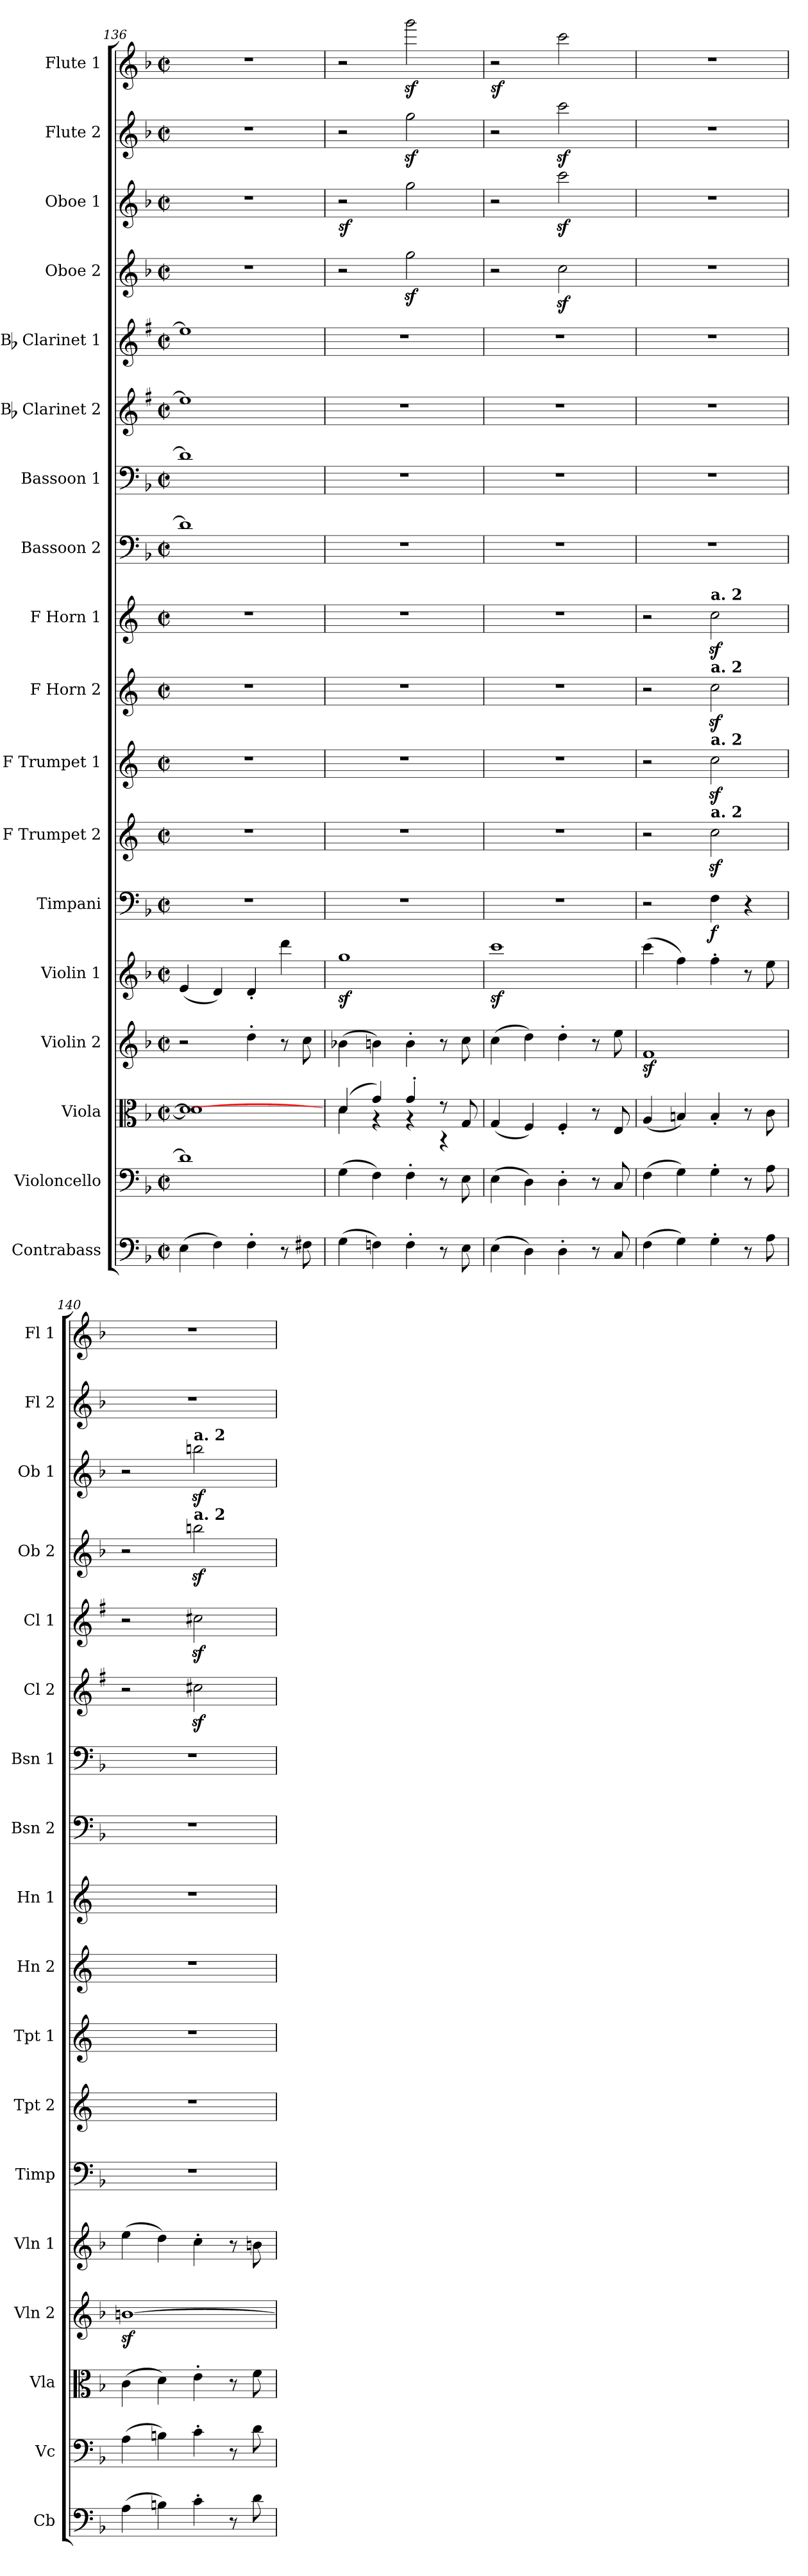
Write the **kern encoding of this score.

**kern	**kern	**kern	**kern	**kern	**kern	**dynam	**kern	**kern	**kern	**kern	**kern	**kern	**kern	**kern	**kern	**kern	**dynam	**kern	**kern	**dynam
*part18	*part17	*part16	*part15	*part14	*part13	*part13	*part12	*part11	*part10	*part9	*part8	*part7	*part6	*part5	*part4	*part3	*part3	*part2	*part1	*part1
*staff18	*staff17	*staff16	*staff15	*staff14	*staff13	*staff13	*staff12	*staff11	*staff10	*staff9	*staff8	*staff7	*staff6	*staff5	*staff4	*staff3	*staff3	*staff2	*staff1	*staff1
*I"Contrabass	*I"Violoncello	*I"Viola	*I"Violin 2	*I"Violin 1	*I"Timpani	*	*I"F Trumpet 2	*I"F Trumpet 1	*I"F Horn 2	*I"F Horn 1	*I"Bassoon 2	*I"Bassoon 1	*I"Bb Clarinet 2	*I"Bb Clarinet 1	*I"Oboe 2	*I"Oboe 1	*	*I"Flute 2	*I"Flute 1	*
*I'Cb	*I'Vc	*I'Vla	*I'Vln 2	*I'Vln 1	*I'Timp	*	*I'Tpt 2	*I'Tpt 1	*I'Hn 2	*I'Hn 1	*I'Bsn 2	*I'Bsn 1	*I'Cl 2	*I'Cl 1	*I'Ob 2	*I'Ob 1	*	*I'Fl 2	*I'Fl 1	*
*clefF4	*clefF4	*clefC3	*clefG2	*clefG2	*clefF4	*	*clefG2	*clefG2	*clefG2	*clefG2	*clefF4	*clefF4	*clefG2	*clefG2	*clefG2	*clefG2	*	*clefG2	*clefG2	*
*ITrd7c12	*	*	*	*	*	*	*ITrd-3c-5	*ITrd-3c-5	*ITrd4c7	*ITrd4c7	*	*	*ITrd1c2	*ITrd1c2	*	*	*	*	*	*
*k[b-]	*k[b-]	*k[b-]	*k[b-]	*k[b-]	*k[b-]	*	*k[b-]	*k[b-]	*k[b-]	*k[b-]	*k[b-]	*k[b-]	*k[b-]	*k[b-]	*k[b-]	*k[b-]	*	*k[b-]	*k[b-]	*
*M2/2	*M2/2	*M2/2	*M2/2	*M2/2	*M2/2	*	*M2/2	*M2/2	*M2/2	*M2/2	*M2/2	*M2/2	*M2/2	*M2/2	*M2/2	*M2/2	*	*M2/2	*M2/2	*
*met(c|)	*met(c|)	*met(c|)	*met(c|)	*met(c|)	*met(c|)	*	*met(c|)	*met(c|)	*met(c|)	*met(c|)	*met(c|)	*met(c|)	*met(c|)	*met(c|)	*met(c|)	*met(c|)	*	*met(c|)	*met(c|)	*
=136	=136	=136	=136	=136	=136	=136	=136	=136	=136	=136	=136	=136	=136	=136	=136	=136	=136	=136	=136	=136
*	*	*^	*	*	*	*	*	*	*	*	*	*	*	*	*	*	*	*	*	*
(4EE\	1d]	1d_	1d]	2r	(4e/	1r	.	1r	1r	1r	1r	1d]	1d]	1dd]	1dd]	1r	1r	.	1r	1r	.
4FF\)	.	.	.	.	4d/)	.	.	.	.	.	.	.	.	.	.	.	.	.	.	.	.
4FF'\	.	.	.	4dd'\	4d'/	.	.	.	.	.	.	.	.	.	.	.	.	.	.	.	.
8r	.	.	.	8r	4ddd\	.	.	.	.	.	.	.	.	.	.	.	.	.	.	.	.
8FF#X\	.	.	.	8cc\	.	.	.	.	.	.	.	.	.	.	.	.	.	.	.	.	.
=137	=137	=137	=137	=137	=137	=137	=137	=137	=137	=137	=137	=137	=137	=137	=137	=137	=137	=137	=137	=137	=137
!	!	!	!	!	!	!	!	!	!	!	!	!	!	!	!	!	!	!LO:DY:b	!	!	!
(4GG\	(4G\	(4d/	4d\	(4b-X\	1ggz<	1r	.	1r	1r	1r	1r	1r	1r	1r	1r	2r	2r	sf	2r	2r	.
4FFn\)	4F\)	4g/)	4r	4bn\)	.	.	.	.	.	.	.	.	.	.	.	.	.	.	.	.	.
4FF'\	4F'\	4g'/	4r	4b'\	.	.	.	.	.	.	.	.	.	.	.	2ggz<\	2gg\	.	2ggz<\	2gggz<\	.
8r	8r	8r	4r	8r	.	.	.	.	.	.	.	.	.	.	.	.	.	.	.	.	.
8EE\	8E\	8G/	.	8cc\	.	.	.	.	.	.	.	.	.	.	.	.	.	.	.	.	.
*	*	*v	*v	*	*	*	*	*	*	*	*	*	*	*	*	*	*	*	*	*	*
=138	=138	=138	=138	=138	=138	=138	=138	=138	=138	=138	=138	=138	=138	=138	=138	=138	=138	=138	=138	=138
!	!	!	!	!	!	!	!	!	!	!	!	!	!	!	!	!	!	!	!	!LO:DY:b
(4EE\	(4E\	(4G/	(4cc\	1cccz<	1r	.	1r	1r	1r	1r	1r	1r	1r	1r	2r	2r	.	2r	2r	sf
4DD\)	4D\)	4F/)	4dd\)	.	.	.	.	.	.	.	.	.	.	.	.	.	.	.	.	.
4DD'\	4D'\	4F'/	4dd'\	.	.	.	.	.	.	.	.	.	.	.	2ccz<\	2cccz<\	.	2cccz<\	2ccc\	.
8r	8r	8r	8r	.	.	.	.	.	.	.	.	.	.	.	.	.	.	.	.	.
8CC/	8C/	8E/	8ee\	.	.	.	.	.	.	.	.	.	.	.	.	.	.	.	.	.
=139	=139	=139	=139	=139	=139	=139	=139	=139	=139	=139	=139	=139	=139	=139	=139	=139	=139	=139	=139	=139
(4FF\	(4F\	(4A/	1fz<	(4ccc\	2r	.	2r	2r	2r	2r	1r	1r	1r	1r	1r	1r	.	1r	1r	.
4GG\)	4G\)	4Bn/)	.	4ff\)	.	.	.	.	.	.	.	.	.	.	.	.	.	.	.	.
!	!	!	!	!	!	!	!	!	!	!LO:TX:a:B:t=a. 2	!	!	!	!	!	!	!	!	!	!
!	!	!	!	!	!	!	!	!	!LO:TX:a:B:t=a. 2	!	!	!	!	!	!	!	!	!	!	!
!	!	!	!	!	!	!	!	!LO:TX:a:B:t=a. 2	!	!	!	!	!	!	!	!	!	!	!	!
!	!	!	!	!	!	!	!LO:TX:a:B:t=a. 2	!	!	!	!	!	!	!	!	!	!	!	!	!
!	!	!	!	!	!	!LO:DY:b	!	!	!	!	!	!	!	!	!	!	!	!	!	!
4GG'\	4G'\	4B'/	.	4ff'\	4F\	f	2ffz<\	2ffz<\	2fz<\	2fz<\	.	.	.	.	.	.	.	.	.	.
8r	8r	8r	.	8r	4r	.	.	.	.	.	.	.	.	.	.	.	.	.	.	.
8AA\	8A\	8c\	.	8ee\	.	.	.	.	.	.	.	.	.	.	.	.	.	.	.	.
=140	=140	=140	=140	=140	=140	=140	=140	=140	=140	=140	=140	=140	=140	=140	=140	=140	=140	=140	=140	=140
(4AA\	(4A\	(4c\	[1bnz<	(4ee\	1r	.	1r	1r	1r	1r	1r	1r	2r	2r	2r	2r	.	1r	1r	.
4BBn\)	4Bn\)	4d\)	.	4dd\)	.	.	.	.	.	.	.	.	.	.	.	.	.	.	.	.
!	!	!	!	!	!	!	!	!	!	!	!	!	!	!	!	!LO:TX:a:B:t=a. 2	!	!	!	!
!	!	!	!	!	!	!	!	!	!	!	!	!	!	!	!LO:TX:a:B:t=a. 2	!	!	!	!	!
4C'\	4c'\	4e'\	.	4cc'\	.	.	.	.	.	.	.	.	2bnz<\	2bnz<\	2bbnz<\	2bbnz<\	.	.	.	.
8r	8r	8r	.	8r	.	.	.	.	.	.	.	.	.	.	.	.	.	.	.	.
8D\	8d\	8f\	.	8bn\	.	.	.	.	.	.	.	.	.	.	.	.	.	.	.	.
=	=	=	=	=	=	=	=	=	=	=	=	=	=	=	=	=	=	=	=	=
*-	*-	*-	*-	*-	*-	*-	*-	*-	*-	*-	*-	*-	*-	*-	*-	*-	*-	*-	*-	*-
